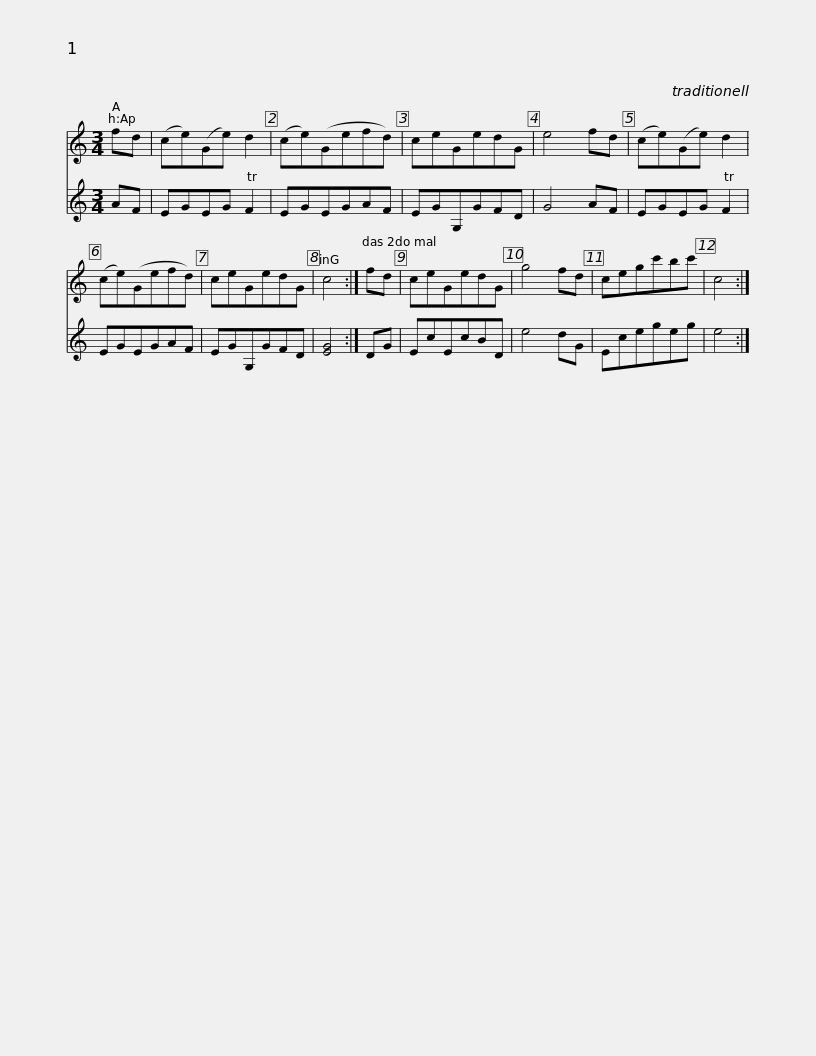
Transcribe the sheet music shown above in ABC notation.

X:1
%%score 1 2
L:1/8
M:3/4
I:linebreak $
K:C
V:1 treble
V:2 treble
V:1
 fd | (ce)(Ge) d2 | (ce)(Gefd) | ceGedG | e4 fd | %5
 (ce)(Ge) d2 | (ce)(Gefd) | ceGedG | c4 :| fd |$ %10
 ceGedG | g4 fd | cegc'bc' | c4 :| %14
V:2
 AF | EGEG TF2 | EGEGAF | EGG,GFD | G4 AF | %5
 EGEG TF2 | EGEGAF | EGG,GFD | [EG]4 :| DG |$ %10
 EcEcBD | e4 dG | Ecegeg | e4 :| %14
